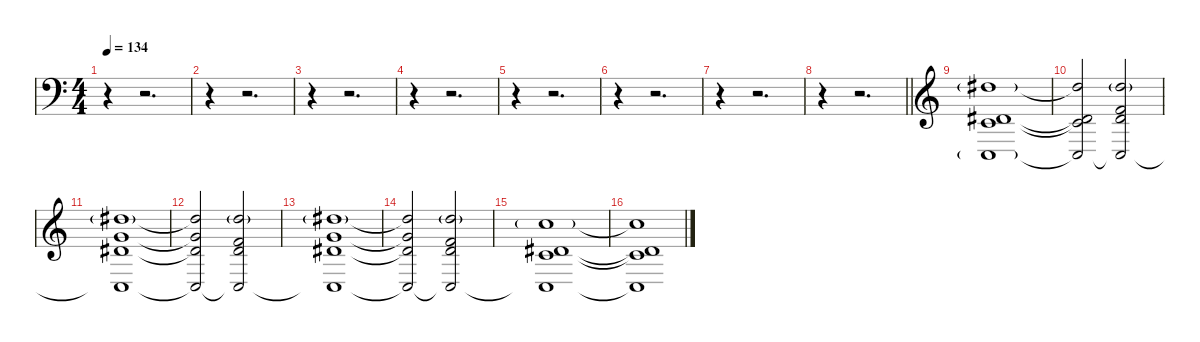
\defaultSystemsLayout 4
\hideDynamics
\bracketExtendMode nobrackets
\singleTrackTrackNamePolicy hidden
\multiTrackTrackNamePolicy hidden
\otherSystemsTrackNameOrientation horizontal
\track ("Jamie Meyer" "vln.") {instrument stringensemble1}
\staff {score}
\tuning (E4 C4 G3 C3 G2 C2)
\ts (4 4)
\tempo 134
\clef f4
\ks c
r.4{dy f beam Down} r.2{d beam Down} |
r.4{beam Down} r.2{d beam Down} |
r.4{beam Down} r.2{d beam Down} |
r.4{beam Down} r.2{d beam Down} |
r.4{beam Down} r.2{d beam Down} |
r.4{beam Down} r.2{d beam Down} |
r.4{beam Down} r.2{d beam Down} |
\barLineRight lightlight
r.4{beam Down} r.2{d beam Down} |
\clef g2
(11.1{g acc #} 8.3{acc #} 12.4 12.6{g}).1{beam Up} |
(11.1{t acc #} 8.3{t acc #} 12.4{t} 12.6{t}).2{beam Up} (10.1{g} 10.3 14.4 12.6{t}).2{beam Up} |
(11.1{g acc #} 12.3 15.4{acc #} 12.6{t}).1{beam Up} |
(11.1{t acc #} 12.3{t} 15.4{t acc #} 12.6{t}).2{beam Up} (10.1{g} 10.3 14.4 12.6{t}).2{beam Up} |
(11.1{g acc #} 12.3 15.4{acc #} 12.6{t}).1{beam Up} |
(11.1{t acc #} 12.3{t} 15.4{t acc #} 12.6{t}).2{beam Up} (10.1{g} 10.3 14.4 12.6{t}).2{beam Up} |
(8.1{g} 8.3{acc #} 12.4 12.6{t}).1{beam Up} |
(8.1{t} 8.3{t acc #} 12.4{t} 12.6{t}).1{beam Up}
